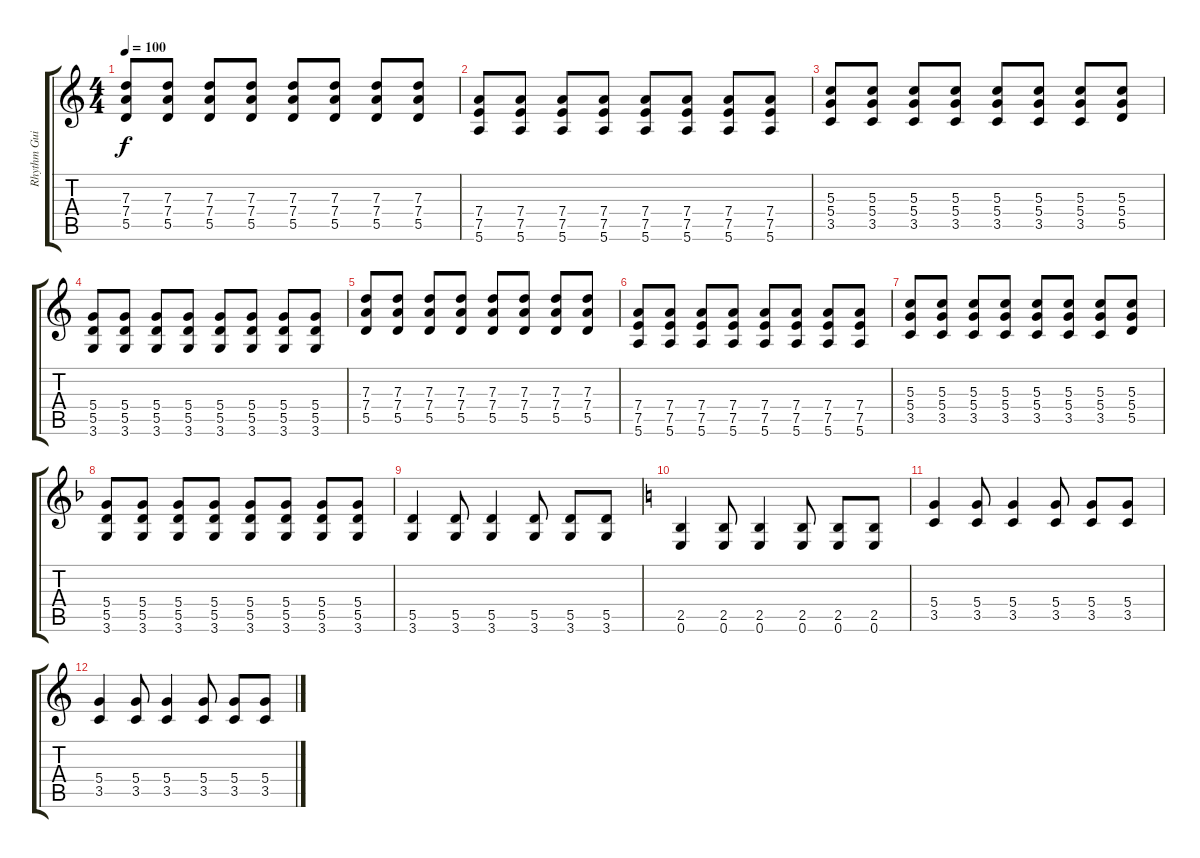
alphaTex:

\track ("Rhythm Guitar" "Rhythm Gui") {instrument electricguitarclean}
\staff {score tabs}
\tuning (E4 B3 G3 D3 A2 E2) {hide}
\ts (4 4)
\tempo 100
\clef g2
\ks c
(7.3 7.4 5.5).8{dy f instrument distortionguitar} (7.3 7.4 5.5).8 (7.3 7.4 5.5).8 (7.3 7.4 5.5).8 (7.3 7.4 5.5).8 (7.3 7.4 5.5).8 (7.3 7.4 5.5).8 (7.3 7.4 5.5).8 |
(7.4 7.5 5.6).8 (7.4 7.5 5.6).8 (7.4 7.5 5.6).8 (7.4 7.5 5.6).8 (7.4 7.5 5.6).8 (7.4 7.5 5.6).8 (7.4 7.5 5.6).8 (7.4 7.5 5.6).8 |
(5.3 5.4 3.5).8 (5.3 5.4 3.5).8 (5.3 5.4 3.5).8 (5.3 5.4 3.5).8 (5.3 5.4 3.5).8 (5.3 5.4 3.5).8 (5.3 5.4 3.5).8 (5.3 5.4 5.5).8 |
(5.4 5.5 3.6).8 (5.4 5.5 3.6).8 (5.4 5.5 3.6).8 (5.4 5.5 3.6).8 (5.4 5.5 3.6).8 (5.4 5.5 3.6).8 (5.4 5.5 3.6).8 (5.4 5.5 3.6).8 |
(7.3 7.4 5.5).8{instrument distortionguitar} (7.3 7.4 5.5).8 (7.3 7.4 5.5).8 (7.3 7.4 5.5).8 (7.3 7.4 5.5).8 (7.3 7.4 5.5).8 (7.3 7.4 5.5).8 (7.3 7.4 5.5).8 |
(7.4 7.5 5.6).8 (7.4 7.5 5.6).8 (7.4 7.5 5.6).8 (7.4 7.5 5.6).8 (7.4 7.5 5.6).8 (7.4 7.5 5.6).8 (7.4 7.5 5.6).8 (7.4 7.5 5.6).8 |
(5.3 5.4 3.5).8 (5.3 5.4 3.5).8 (5.3 5.4 3.5).8 (5.3 5.4 3.5).8 (5.3 5.4 3.5).8 (5.3 5.4 3.5).8 (5.3 5.4 3.5).8 (5.3 5.4 5.5).8 |
\ks f
(5.4 5.5 3.6).8 (5.4 5.5 3.6).8 (5.4 5.5 3.6).8 (5.4 5.5 3.6).8 (5.4 5.5 3.6).8 (5.4 5.5 3.6).8 (5.4 5.5 3.6).8 (5.4 5.5 3.6).8 |
(5.5 3.6).4{instrument electricguitarclean} (5.5 3.6).8 (5.5 3.6).4 (5.5 3.6).8 (5.5 3.6).8 (5.5 3.6).8 |
\ks c
(2.5 0.6).4 (2.5 0.6).8 (2.5 0.6).4 (2.5 0.6).8 (2.5 0.6).8 (2.5 0.6).8 |
(5.4 3.5).4 (5.4 3.5).8 (5.4 3.5).4 (5.4 3.5).8 (5.4 3.5).8 (5.4 3.5).8 |
(5.4 3.5).4 (5.4 3.5).8 (5.4 3.5).4 (5.4 3.5).8 (5.4 3.5).8 (5.4 3.5).8
